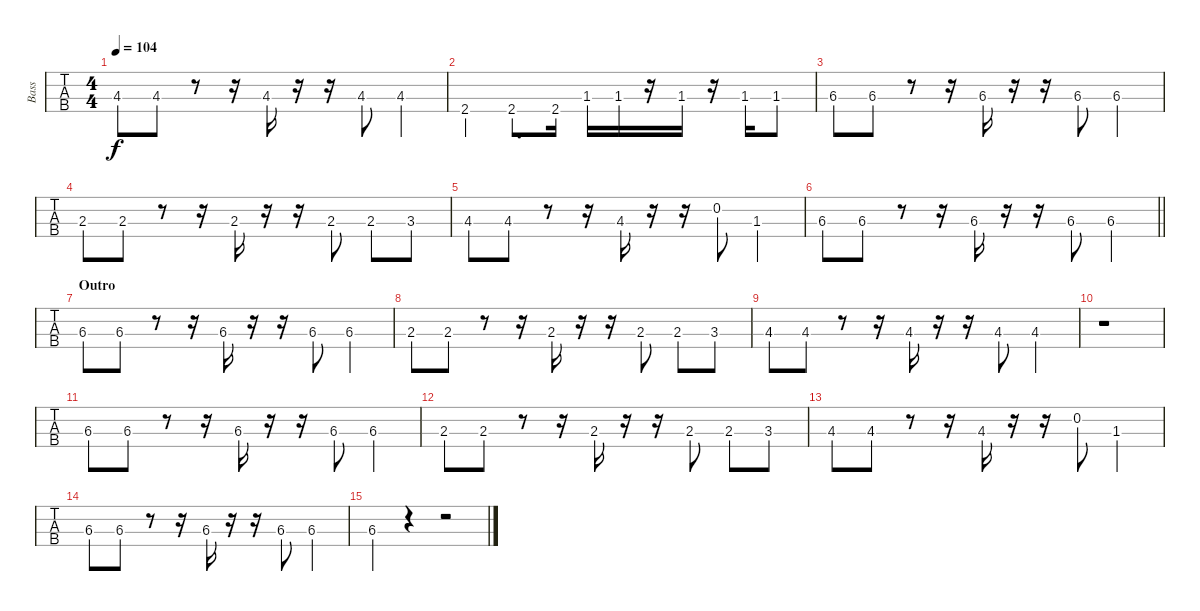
\track ("Bass" "Bass") {instrument electricbassfinger}
\staff {tabs}
\tuning (G2 D2 A1 D1) {hide}
\ts (4 4)
\tempo 104
\clef f4
\ks d#minor
4.3.8{dy f} 4.3.8 r.8 r.16 4.3.16 r.16 r.16 4.3.8 4.3.4 |
2.4.4 2.4.8{d} 2.4.16 1.3.16 1.3.16 r.16 1.3.16 r.16 1.3.16 1.3.8 |
6.3.8 6.3.8 r.8 r.16 6.3.16 r.16 r.16 6.3.8 6.3.4 |
2.3.8 2.3.8 r.8 r.16 2.3.16 r.16 r.16 2.3.8 2.3.8 3.3.8 |
4.3.8 4.3.8 r.8 r.16 4.3.16 r.16 r.16 0.2.8 1.3.4 |
\barLineRight lightlight
6.3.8 6.3.8 r.8 r.16 6.3.16 r.16 r.16 6.3.8 6.3.4 |
\section ("" "Outro")
6.3.8 6.3.8 r.8 r.16 6.3.16 r.16 r.16 6.3.8 6.3.4 |
2.3.8 2.3.8 r.8 r.16 2.3.16 r.16 r.16 2.3.8 2.3.8 3.3.8 |
4.3.8 4.3.8 r.8 r.16 4.3.16 r.16 r.16 4.3.8 4.3.4 |
r.1 |
6.3.8 6.3.8 r.8 r.16 6.3.16 r.16 r.16 6.3.8 6.3.4 |
2.3.8 2.3.8 r.8 r.16 2.3.16 r.16 r.16 2.3.8 2.3.8 3.3.8 |
4.3.8 4.3.8 r.8 r.16 4.3.16 r.16 r.16 0.2.8 1.3.4 |
6.3.8 6.3.8 r.8 r.16 6.3.16 r.16 r.16 6.3.8 6.3.4 |
6.3.4 r.4 r.2
